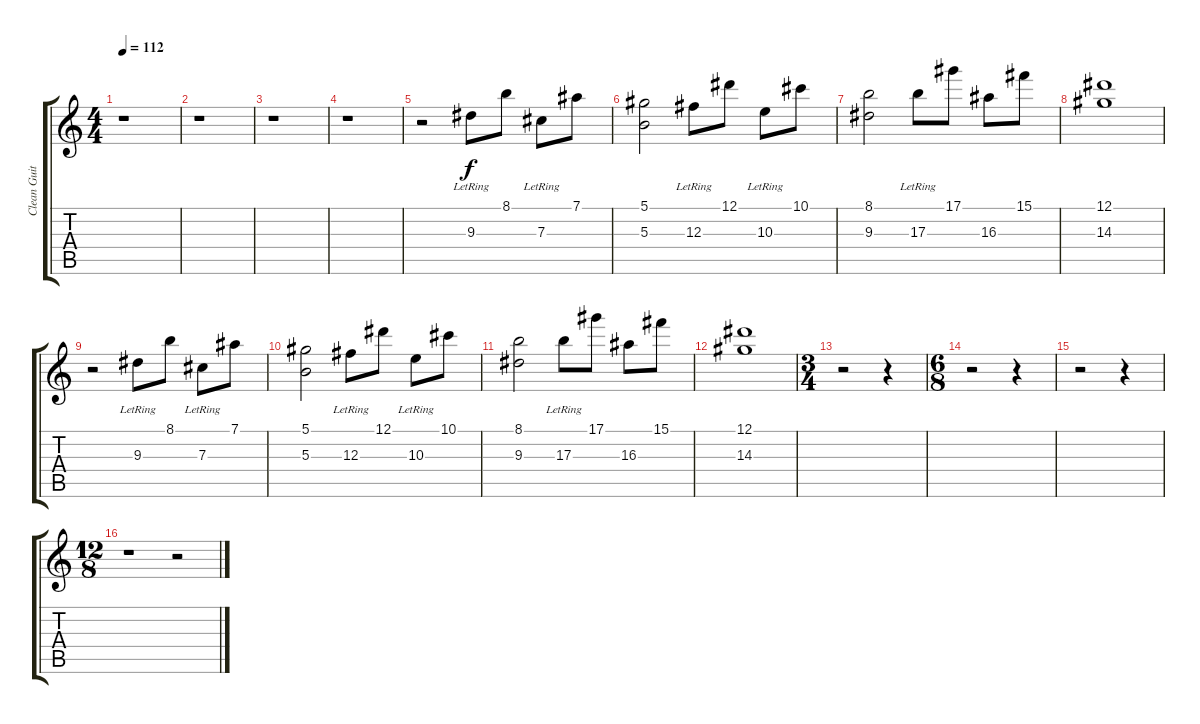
\track ("Clean Guitar II" "Clean Guit") {instrument acousticguitarsteel}
\staff {score tabs}
\tuning (Eb4 Bb3 Gb3 Db3 Ab2 Eb2) {hide}
\ts (4 4)
\tempo 112
\clef g2
\ks c
r.1{dy f instrument acousticguitarsteel} |
r.1 |
r.1 |
r.1 |
r.2 9.3{lr}.8 8.1.8 7.3{lr}.8 7.1.8 |
(5.1 5.3).2 12.3{lr}.8 12.1.8 10.3{lr}.8 10.1.8 |
(8.1 9.3).2 17.3{lr}.8 17.1.8 16.3.8 15.1.8 |
(12.1 14.3).1 |
r.2 9.3{lr}.8 8.1.8 7.3{lr}.8 7.1.8 |
(5.1 5.3).2 12.3{lr}.8 12.1.8 10.3{lr}.8 10.1.8 |
(8.1 9.3).2 17.3{lr}.8 17.1.8 16.3.8 15.1.8 |
(12.1 14.3).1 |
\ts (3 4)
r.2 r.4 |
\ts (6 8)
r.2 r.4 |
r.2 r.4 |
\ts (12 8)
r.1 r.2
